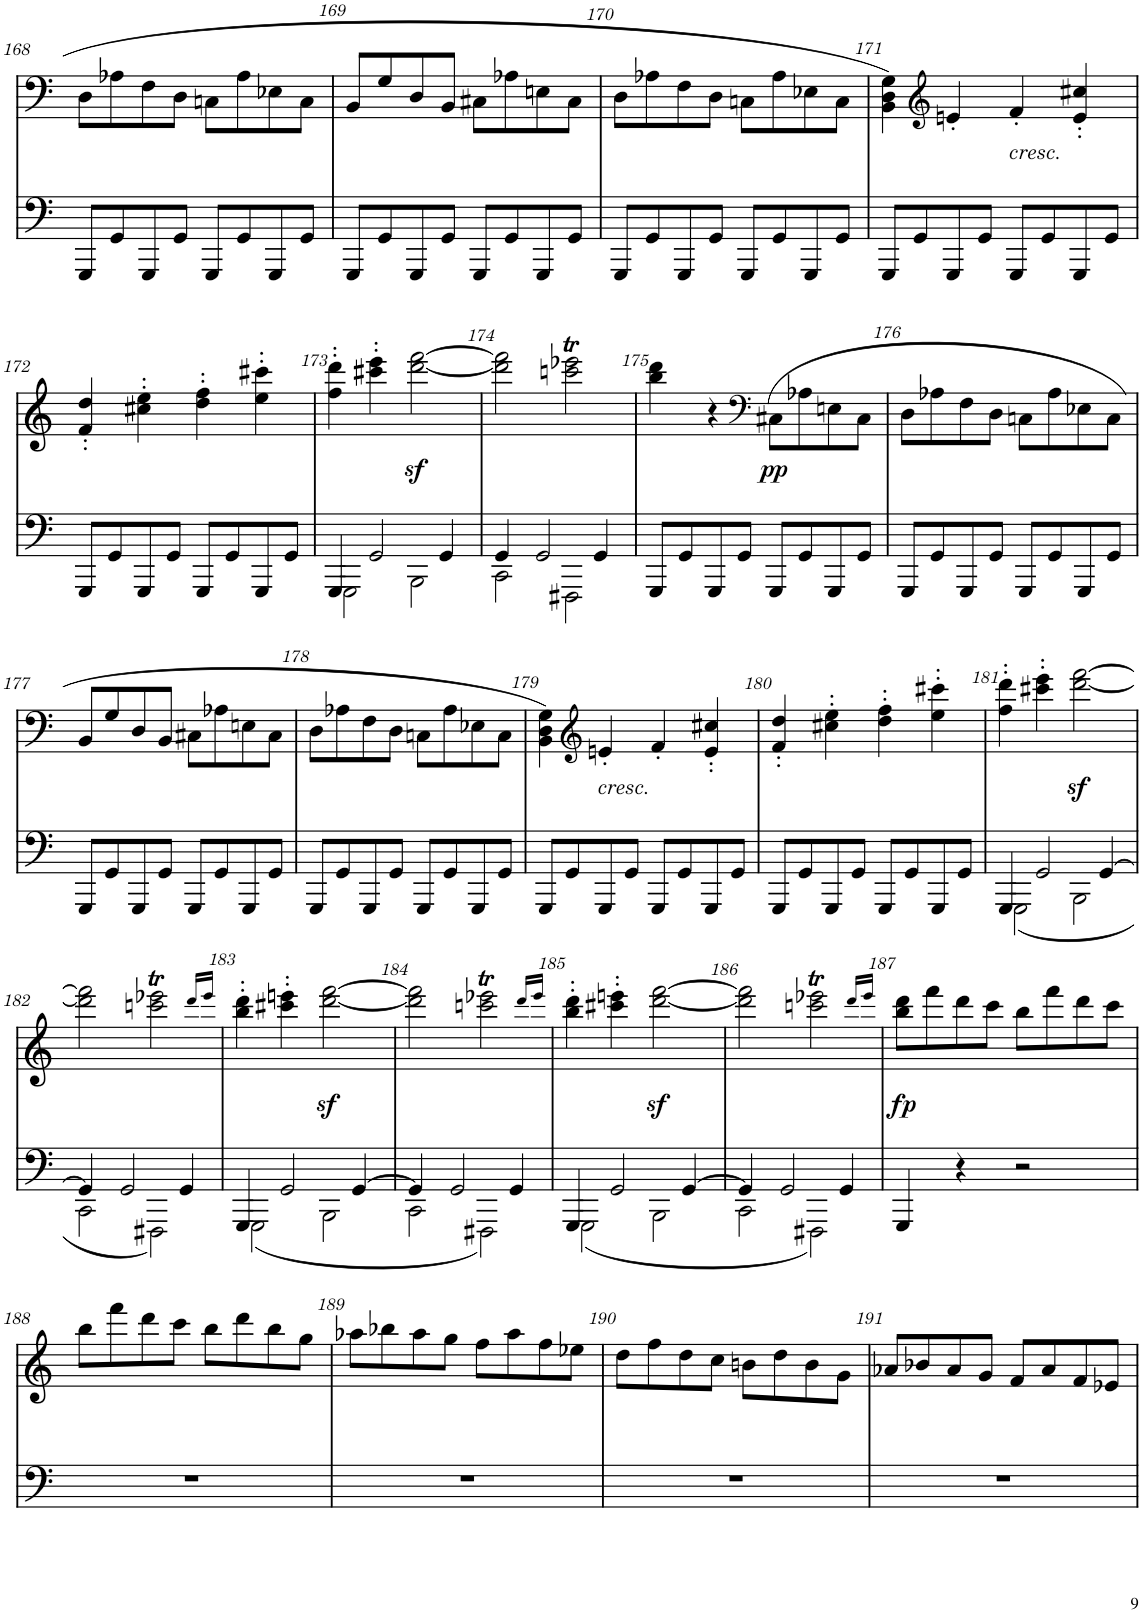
**kern	**kern	**text	**dynam
*part2	*part1	*part1	*part1
*staff2	*staff1	*staff1	*staff1
*I"piano	*I"piano	*	*
*I'Pno	*I'Pno	*	*
!!LO:PB:g=z
*clefF4	*clefF4	*	*
*k[]	*k[]	*	*
*M2/2	*M2/2	*	*
*met(c|)	*met(c|)	*	*
=168	=168	=168	=168
8GGG/L	8D\L	.	.
8GG/	8A-X\	.	.
8GGG/	8F\	.	.
8GG/J	8D\J	.	.
8GGG/L	8Cn\L	.	.
8GG/	8A-\	.	.
8GGG/	8E-X\	.	.
8GG/J	8C\J	.	.
=169	=169	=169	=169
8GGG/L	8BB/L	.	.
8GG/	8G/	.	.
8GGG/	8D/	.	.
8GG/J	8BB/J	.	.
8GGG/L	8C#X\L	.	.
8GG/	8A-X\	.	.
8GGG/	8En\	.	.
8GG/J	8C#\J	.	.
=170	=170	=170	=170
8GGG/L	8D\L	.	.
8GG/	8A-X\	.	.
8GGG/	8F\	.	.
8GG/J	8D\J	.	.
8GGG/L	8Cn\L	.	.
8GG/	8A-\	.	.
8GGG/	8E-X\	.	.
8GG/J	8C\J	.	.
=171	=171	=171	=171
8GGG/L	4BB\ 4D\ 4G\	.	.
8GG/	.	.	.
*	*clefG2	*	*
8GGG/	4en'/	.	.
8GG/J	.	.	.
!	!LO:TX:b:i:t=cresc.	!	!
8GGG/L	4f'/	.	.
8GG/	.	.	.
8GGG/	4e/' 4cc#X/'	.	.
8GG/J	.	.	.
!!LO:LB:g=z
=172	=172	=172	=172
8GGG/L	4f/' 4dd/'	.	.
8GG/	.	.	.
8GGG/	4cc#X\' 4ee\'	.	.
8GG/J	.	.	.
8GGG/L	4dd\' 4ff\'	.	.
8GG/	.	.	.
8GGG/	4ee\' 4ccc#X\'	.	.
8GG/J	.	.	.
=173	=173	=173	=173
*^	*	*	*
4GGG/	2GGG\	4ff\' 4ddd\'	.	.
2GG/	.	4ccc#X\' 4eee\'	.	.
.	2BBB\	[2ddd\z< [2fff\z<	.	.
4GG/	.	.	.	.
=174	=174	=174	=174	=174
4GG/	2CC\	2ddd\] 2fff\]	.	.
2GG/	.	.	.	.
.	2FFF#X\	2cccn\T 2eee-X\T	.	.
4GG/	.	.	.	.
*v	*v	*	*	*
=175	=175	=175	=175
8GGG/L	4bb\ 4ddd\	.	.
8GG/	.	.	.
8GGG/	4r	.	.
8GG/J	.	.	.
*	*clefF4	*	*
!	!	!LO:LY:b	!LO:DY:b
8GGG/L	(8C#X\L	pp	pp
8GG/	8A-X\	.	.
8GGG/	8En\	.	.
8GG/J	8C#\J	.	.
=176	=176	=176	=176
8GGG/L	8D\L	.	.
8GG/	8A-X\	.	.
8GGG/	8F\	.	.
8GG/J	8D\J	.	.
8GGG/L	8Cn\L	.	.
8GG/	8A-\	.	.
8GGG/	8E-X\	.	.
8GG/J	8C\J	.	.
!!LO:LB:g=z
=177	=177	=177	=177
8GGG/L	8BB/L	.	.
8GG/	8G/	.	.
8GGG/	8D/	.	.
8GG/J	8BB/J	.	.
8GGG/L	8C#X\L	.	.
8GG/	8A-X\	.	.
8GGG/	8En\	.	.
8GG/J	8C#\J	.	.
=178	=178	=178	=178
8GGG/L	8D\L	.	.
8GG/	8A-X\	.	.
8GGG/	8F\	.	.
8GG/J	8D\J	.	.
8GGG/L	8Cn\L	.	.
8GG/	8A-\	.	.
8GGG/	8E-X\	.	.
8GG/J	8C\J	.	.
=179	=179	=179	=179
8GGG/L	4BB\ 4D\ 4G\)	.	.
8GG/	.	.	.
*	*clefG2	*	*
!	!LO:TX:b:i:t=cresc.	!	!
8GGG/	4en'/	.	.
8GG/J	.	.	.
8GGG/L	4f'/	.	.
8GG/	.	.	.
8GGG/	4e/' 4cc#X/'	.	.
8GG/J	.	.	.
=180	=180	=180	=180
8GGG/L	4f/' 4dd/'	.	.
8GG/	.	.	.
8GGG/	4cc#X\' 4ee\'	.	.
8GG/J	.	.	.
8GGG/L	4dd\' 4ff\'	.	.
8GG/	.	.	.
8GGG/	4ee\' 4ccc#X\'	.	.
8GG/J	.	.	.
=181	=181	=181	=181
*^	*	*	*
4GGG/	(2GGG\	4ff\' 4ddd\'	.	.
2GG/	.	4ccc#X\' 4eee\'	.	.
.	2BBB\	[2ddd\z< [2fff\z<	.	.
[4GG/	.	.	.	.
!!LO:LB:g=z
=182	=182	=182	=182	=182
4GG/]	2CC\	2ddd\] 2fff\]	.	.
2GG/	.	.	.	.
.	2FFF#X\)	2cccn\T 2eee-X\T	.	.
4GG/	.	.	.	.
.	.	16qddd/LL	.	.
.	.	16qeee-/JJ	.	.
=183	=183	=183	=183	=183
4GGG/	(2GGG\	4bb\' 4ddd\'	.	.
2GG/	.	4ccc#X\' 4eeen\'	.	.
.	2BBB\	[2ddd\z< [2fff\z<	.	.
[4GG/	.	.	.	.
=184	=184	=184	=184	=184
4GG/]	2CC\	2ddd\] 2fff\]	.	.
2GG/	.	.	.	.
.	2FFF#X\)	2cccn\T 2eee-X\T	.	.
4GG/	.	.	.	.
.	.	16qddd/LL	.	.
.	.	16qeee-/JJ	.	.
=185	=185	=185	=185	=185
4GGG/	(2GGG\	4bb\' 4ddd\'	.	.
2GG/	.	4ccc#X\' 4eeen\'	.	.
.	2BBB\	[2ddd\z< [2fff\z<	.	.
[4GG/	.	.	.	.
=186	=186	=186	=186	=186
4GG/]	2CC\	2ddd\] 2fff\]	.	.
2GG/	.	.	.	.
.	2FFF#X\)	2cccn\T 2eee-X\T	.	.
4GG/	.	.	.	.
*v	*v	*	*	*
.	16qddd/LL	.	.
.	16qeee-/JJ	.	.
=187	=187	=187	=187
!	!	!	!LO:DY:b
4GGG/	8bb\ 8ddd\L	.	fp
.	8fff\	.	.
4r	8ddd\	.	.
.	8ccc\J	.	.
2r	8bb\L	.	.
.	8fff\	.	.
.	8ddd\	.	.
.	8ccc\J	.	.
!!LO:LB:g=z
=188	=188	=188	=188
1r	8bb\L	.	.
.	8fff\	.	.
.	8ddd\	.	.
.	8ccc\J	.	.
.	8bb\L	.	.
.	8ddd\	.	.
.	8bb\	.	.
.	8gg\J	.	.
=189	=189	=189	=189
1r	8aa-X\L	.	.
.	8bb-X\	.	.
.	8aa-\	.	.
.	8gg\J	.	.
.	8ff\L	.	.
.	8aa-\	.	.
.	8ff\	.	.
.	8ee-X\J	.	.
=190	=190	=190	=190
1r	8dd\L	.	.
.	8ff\	.	.
.	8dd\	.	.
.	8cc\J	.	.
.	8bn\L	.	.
.	8dd\	.	.
.	8b\	.	.
.	8g\J	.	.
=191	=191	=191	=191
1r	8a-X/L	.	.
.	8b-X/	.	.
.	8a-/	.	.
.	8g/J	.	.
.	8f/L	.	.
.	8a-/	.	.
.	8f/	.	.
.	8e-X/J	.	.
=	=	=	=
*-	*-	*-	*-
